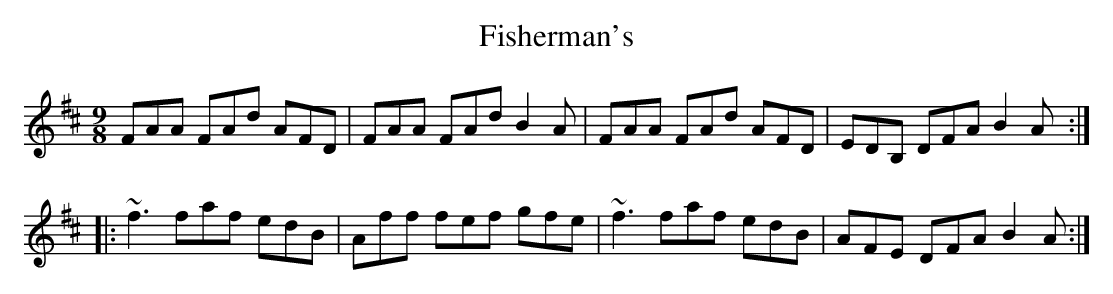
X:1
T:Fisherman's
M:9/8
L:1/8
K:D
FAA FAd AFD|FAA FAd B2A|FAA FAd AFD|EDB, DFA B2A:|
!|:~f3 faf edB|Aff fef gfe|~f3 faf edB|AFE DFA B2A:|
